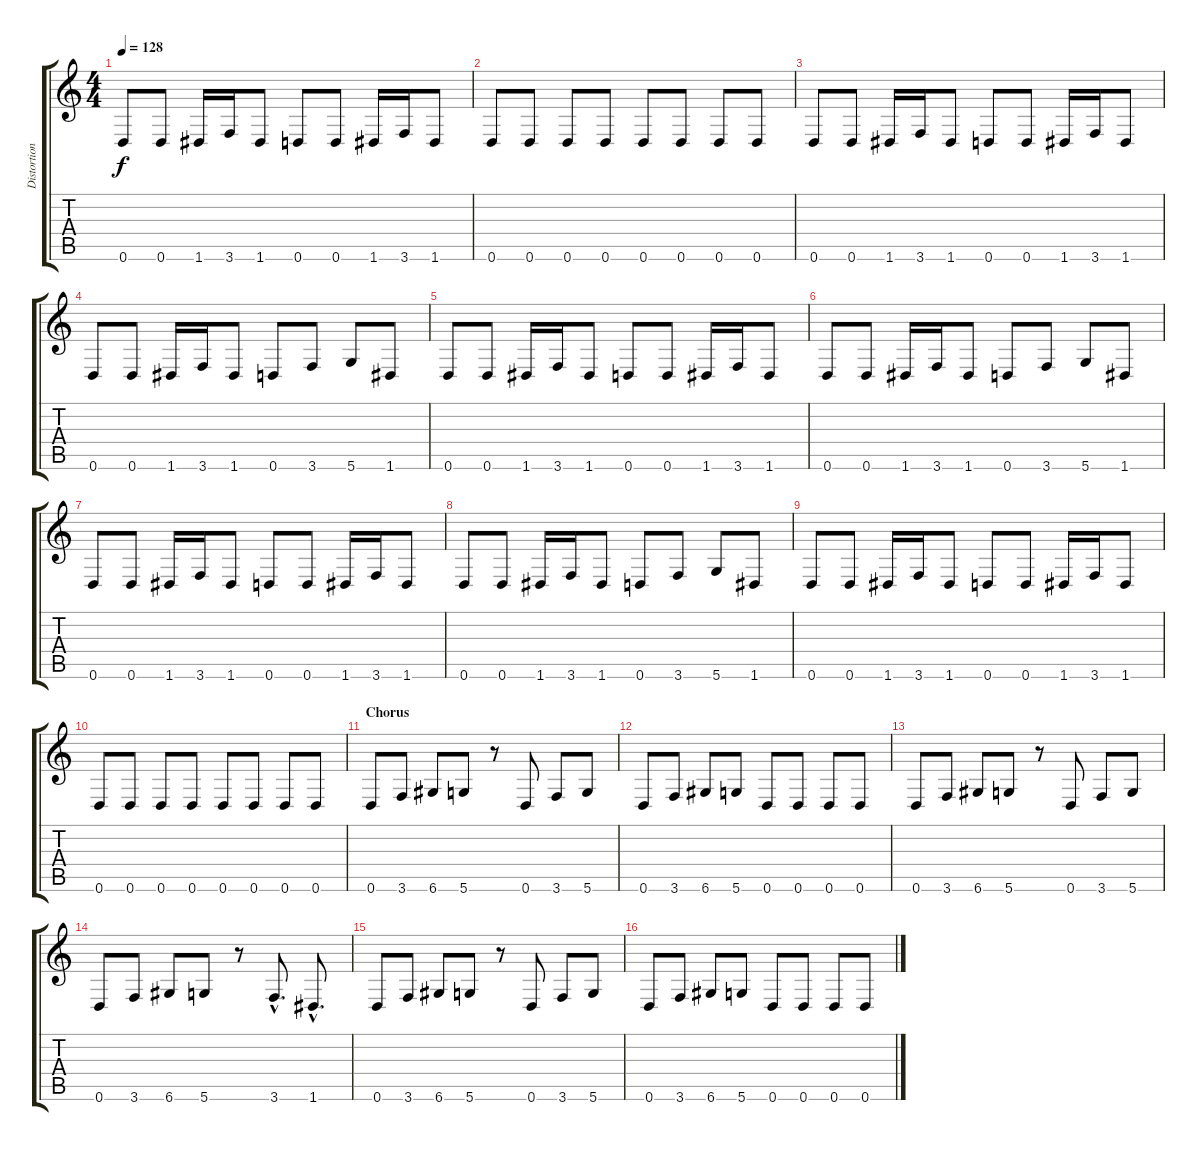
\track ("Distortion Guitar" "Distortion") {instrument distortionguitar}
\staff {score tabs}
\tuning (E4 B3 G3 D3 A2 D2) {hide}
\ts (4 4)
\tempo 128
\clef g2
\ks c
0.6.8{dy f} 0.6.8 1.6.16 3.6.16 1.6.8 0.6.8 0.6.8 1.6.16 3.6.16 1.6.8 |
0.6.8 0.6.8 0.6.8 0.6.8 0.6.8 0.6.8 0.6.8 0.6.8 |
0.6.8 0.6.8 1.6.16 3.6.16 1.6.8 0.6.8 0.6.8 1.6.16 3.6.16 1.6.8 |
0.6.8 0.6.8 1.6.16 3.6.16 1.6.8 0.6.8 3.6.8 5.6.8 1.6.8 |
0.6.8 0.6.8 1.6.16 3.6.16 1.6.8 0.6.8 0.6.8 1.6.16 3.6.16 1.6.8 |
0.6.8 0.6.8 1.6.16 3.6.16 1.6.8 0.6.8 3.6.8 5.6.8 1.6.8 |
0.6.8 0.6.8 1.6.16 3.6.16 1.6.8 0.6.8 0.6.8 1.6.16 3.6.16 1.6.8 |
0.6.8 0.6.8 1.6.16 3.6.16 1.6.8 0.6.8 3.6.8 5.6.8 1.6.8 |
0.6.8 0.6.8 1.6.16 3.6.16 1.6.8 0.6.8 0.6.8 1.6.16 3.6.16 1.6.8 |
0.6.8 0.6.8 0.6.8 0.6.8 0.6.8 0.6.8 0.6.8 0.6.8 |
\section ("" "Chorus")
0.6.8 3.6.8 6.6.8 5.6.8 r.8 0.6.8 3.6.8 5.6.8 |
0.6.8 3.6.8 6.6.8 5.6.8 0.6.8 0.6.8 0.6.8 0.6.8 |
0.6.8 3.6.8 6.6.8 5.6.8 r.8 0.6.8 3.6.8 5.6.8 |
0.6.8 3.6.8 6.6.8 5.6.8 r.8 3.6{hac}.8{d} 1.6{hac}.8{d} |
0.6.8 3.6.8 6.6.8 5.6.8 r.8 0.6.8 3.6.8 5.6.8 |
0.6.8 3.6.8 6.6.8 5.6.8 0.6.8 0.6.8 0.6.8 0.6.8
